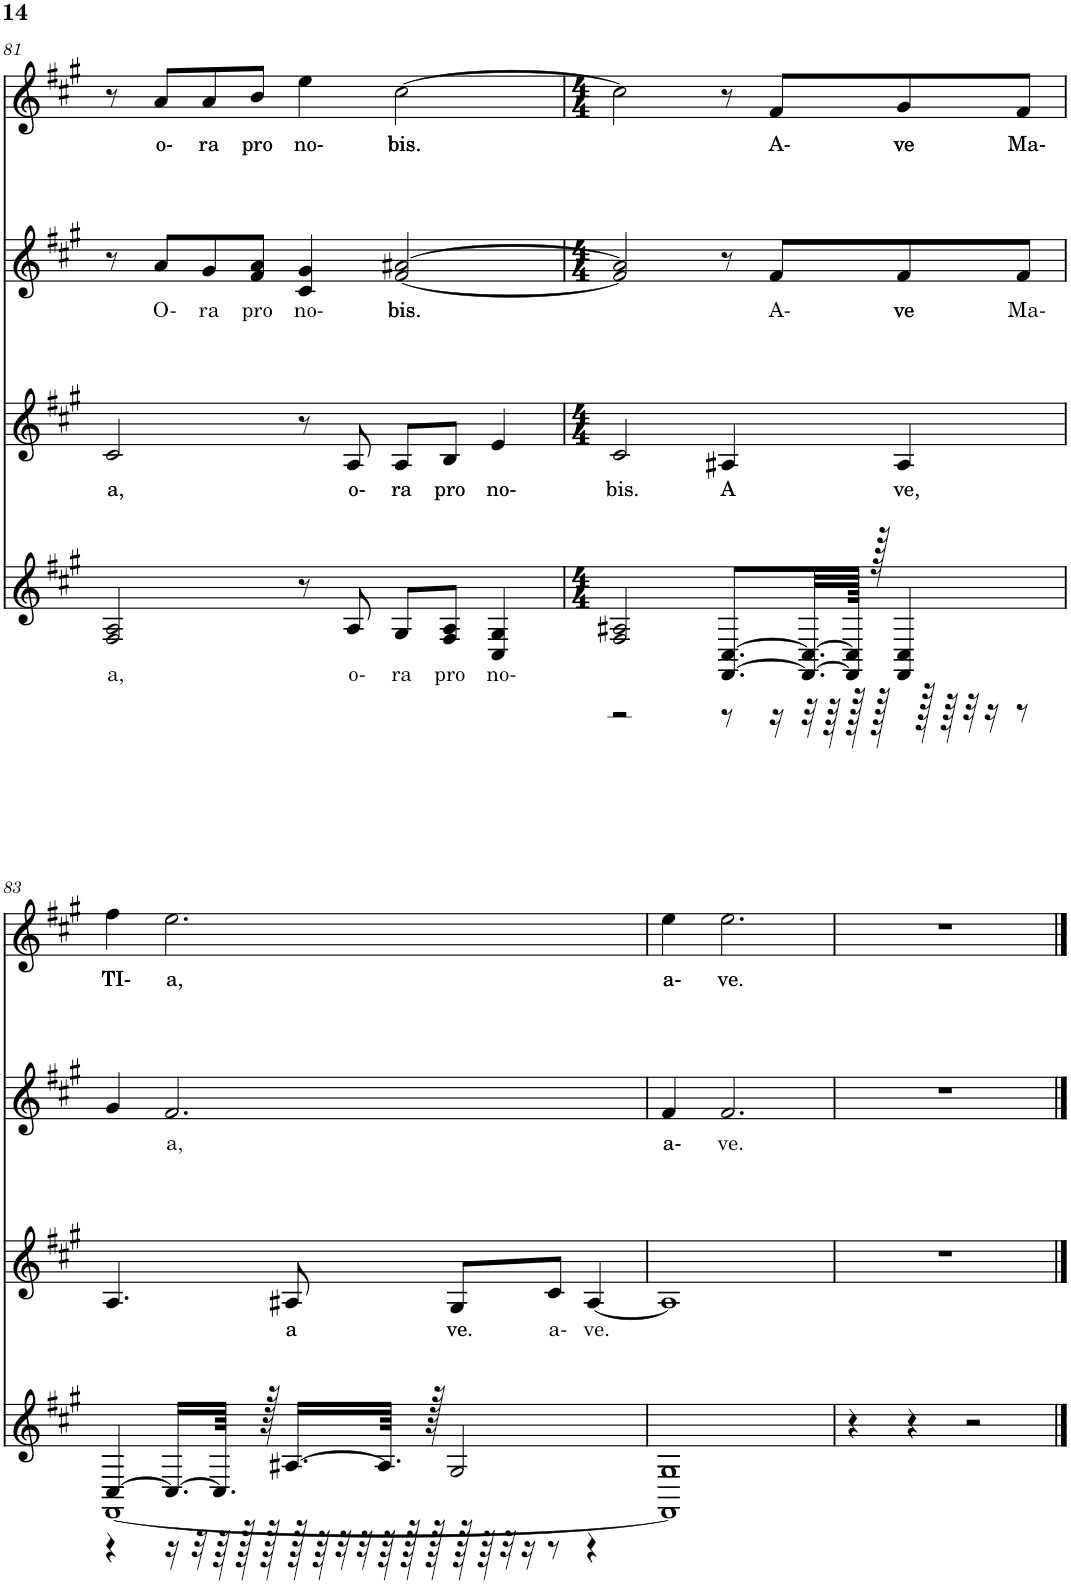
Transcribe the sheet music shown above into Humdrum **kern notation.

**kern	**text	**kern	**text	**kern	**text	**kern	**text
*part4	*part4	*part3	*part3	*part2	*part2	*part1	*part1
*staff4	*staff4	*staff3	*staff3	*staff2	*staff2	*staff1	*staff1
*I"Grand Piano, Bass	*	*I"Grand Piano, Tenor	*	*I"Grand Piano, Alt	*	*I"Grand Piano, Sopran	*
*I'Pno	*	*I'Pno	*	*I'Pno	*	*I'Pno	*
!!LO:PB:g=z
*clefG2	*	*clefG2	*	*clefG2	*	*clefG2	*
*k[f#c#g#]	*	*k[f#c#g#]	*	*k[f#c#g#]	*	*k[f#c#g#]	*
*M5/4	*	*M5/4	*	*M5/4	*	*M5/4	*
=81	=81	=81	=81	=81	=81	=81	=81
!	!LO:LY:b	!	!LO:LY:b	!	!	!	!
2F#/ 2A/	a,	2c#/	a,	8r	.	8r	.
!	!	!	!	!	!LO:LY:b	!	!LO:LY:b
.	.	.	.	8a/L	O-	8a/L	o-
!	!	!	!	!	!LO:LY:b	!	!LO:LY:b
.	.	.	.	8g#/	ra	8a/	ra
!	!	!	!	!	!LO:LY:b	!	!LO:LY:b
.	.	.	.	8f#/ 8a/J	pro	8b/J	pro
!	!	!	!	!	!LO:LY:b	!	!LO:LY:b
8r	.	8r	.	4c#/ 4g#/	no-	4ee\	no-
!	!LO:LY:b	!	!LO:LY:b	!	!	!	!
8A/	o-	8A/	o-	.	.	.	.
!	!LO:LY:b	!	!LO:LY:b	!	!LO:LY:b	!	!LO:LY:b
8G#/L	ra	8A/L	ra	[2f#/ [2a#X/	bis.	[2cc#\	bis.
!	!LO:LY:b	!	!LO:LY:b	!	!	!	!
8F#/ 8A/J	pro	8B/J	pro	.	.	.	.
!	!LO:LY:b	!	!LO:LY:b	!	!	!	!
4C#/ 4G#/	no-	4e/	no-	.	.	.	.
=82	=82	=82	=82	=82	=82	=82	=82
*M4/4	*	*M4/4	*	*M4/4	*	*M4/4	*
*^	*	*	*	*	*	*	*
!	!	!	!	!LO:LY:b	!	!	!	!
2F#/ 2A#X/	2r	.	2c#/	bis.	2f#/] 2a#/]	.	2cc#\]	.
!	!	!	!	!LO:LY:b	!	!	!	!
[8.FF#/ [8.C#/L	8r	.	4A#X/	A	8r	.	8r	.
!	!	!	!	!	!	!LO:LY:b	!	!LO:LY:b
.	16r	.	.	.	8f#/L	A-	8f#/L	A-
32.FF#/_ 32.C#/_LL	32r	.	.	.	.	.	.	.
.	64r	.	.	.	.	.	.	.
128FF#/] 128C#/]JJJkk	128r	.	.	.	.	.	.	.
128r	128r	.	.	.	.	.	.	.
!	!	!	!	!LO:LY:b	!	!LO:LY:b	!	!LO:LY:b
4FF#/ 4C#/	128ryy	.	4A#/	ve,	8f#/	ve	8g#/	ve
.	128r	.	.	.	.	.	.	.
.	64r	.	.	.	.	.	.	.
.	32r	.	.	.	.	.	.	.
.	16r	.	.	.	.	.	.	.
!	!	!	!	!	!	!LO:LY:b	!	!LO:LY:b
.	8r	.	.	.	8f#/J	Ma-	8f#/J	Ma-
!!LO:LB:g=z
=83	=83	=83	=83	=83	=83	=83	=83	=83
*	*^	*	*	*	*	*	*	*
!	!	!	!	!	!	!	!	!	!LO:LY:b
[4C#/	[1FF#	4r	.	4.A/	.	4g#/	.	4ff#\	TI-
!	!	!	!	!	!	!	!LO:LY:b	!	!LO:LY:b
16.C#/LL_	.	16r	.	.	.	2.f#/	a,	2.ee\	a,
.	.	32r	.	.	.	.	.	.	.
64.C#/JJkk]	.	64r	.	.	.	.	.	.	.
.	.	128r	.	.	.	.	.	.	.
128r	.	128r	.	.	.	.	.	.	.
!	!	!	!	!	!LO:LY:b	!	!	!	!
[16.A#X/LL	.	128ryy	.	8A#X/	a	.	.	.	.
.	.	128r	.	.	.	.	.	.	.
.	.	64r	.	.	.	.	.	.	.
.	.	32r	.	.	.	.	.	.	.
.	.	32r	.	.	.	.	.	.	.
64.A#/JJkk]	.	64r	.	.	.	.	.	.	.
.	.	128r	.	.	.	.	.	.	.
128r	.	128r	.	.	.	.	.	.	.
!	!	!	!	!	!LO:LY:b	!	!	!	!
2G#/	.	128ryy	.	8G#/L	ve.	.	.	.	.
.	.	128r	.	.	.	.	.	.	.
.	.	64r	.	.	.	.	.	.	.
.	.	32r	.	.	.	.	.	.	.
.	.	16r	.	.	.	.	.	.	.
!	!	!	!	!	!LO:LY:b	!	!	!	!
.	.	8r	.	8c#/J	a-	.	.	.	.
!	!	!	!	!	!LO:LY:b	!	!	!	!
.	.	4r	.	[4A#/	ve.	.	.	.	.
=84	=84	=84	=84	=84	=84	=84	=84	=84	=84
!	!	!	!	!	!	!	!LO:LY:b	!	!LO:LY:b
*	*v	*v	*	*	*	*	*	*	*
1G#	1FF#]	.	1A#]	.	4f#/	a-	4ee\	a-
!	!	!	!	!	!	!LO:LY:b	!	!LO:LY:b
.	.	.	.	.	2.f#/	ve.	2.ee\	ve.
*v	*v	*	*	*	*	*	*	*
=85	=85	=85	=85	=85	=85	=85	=85
4r	.	1r	.	1r	.	1r	.
4r	.	.	.	.	.	.	.
2r	.	.	.	.	.	.	.
==	==	==	==	==	==	==	==
*-	*-	*-	*-	*-	*-	*-	*-
